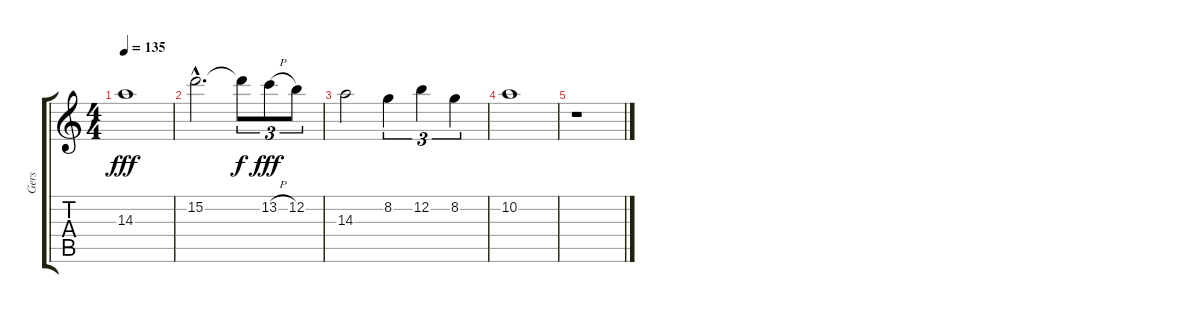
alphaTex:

\track ("Gers" "Gers") {instrument distortionguitar}
\staff {score tabs}
\tuning (E4 B3 G3 D3 A2 E2) {hide}
\ts (4 4)
\tempo 135
\clef g2
\ks c
14.3.1{dy fff} |
15.2{hac}.2{d} 15.2{t}.8{tu (3 2) dy f} 13.2{h}.8{tu (3 2) dy fff} 12.2.8{tu (3 2)} |
14.3.2 8.2.4{tu (3 2)} 12.2.4{tu (3 2)} 8.2.4{tu (3 2)} |
10.2.1 |
r.1
